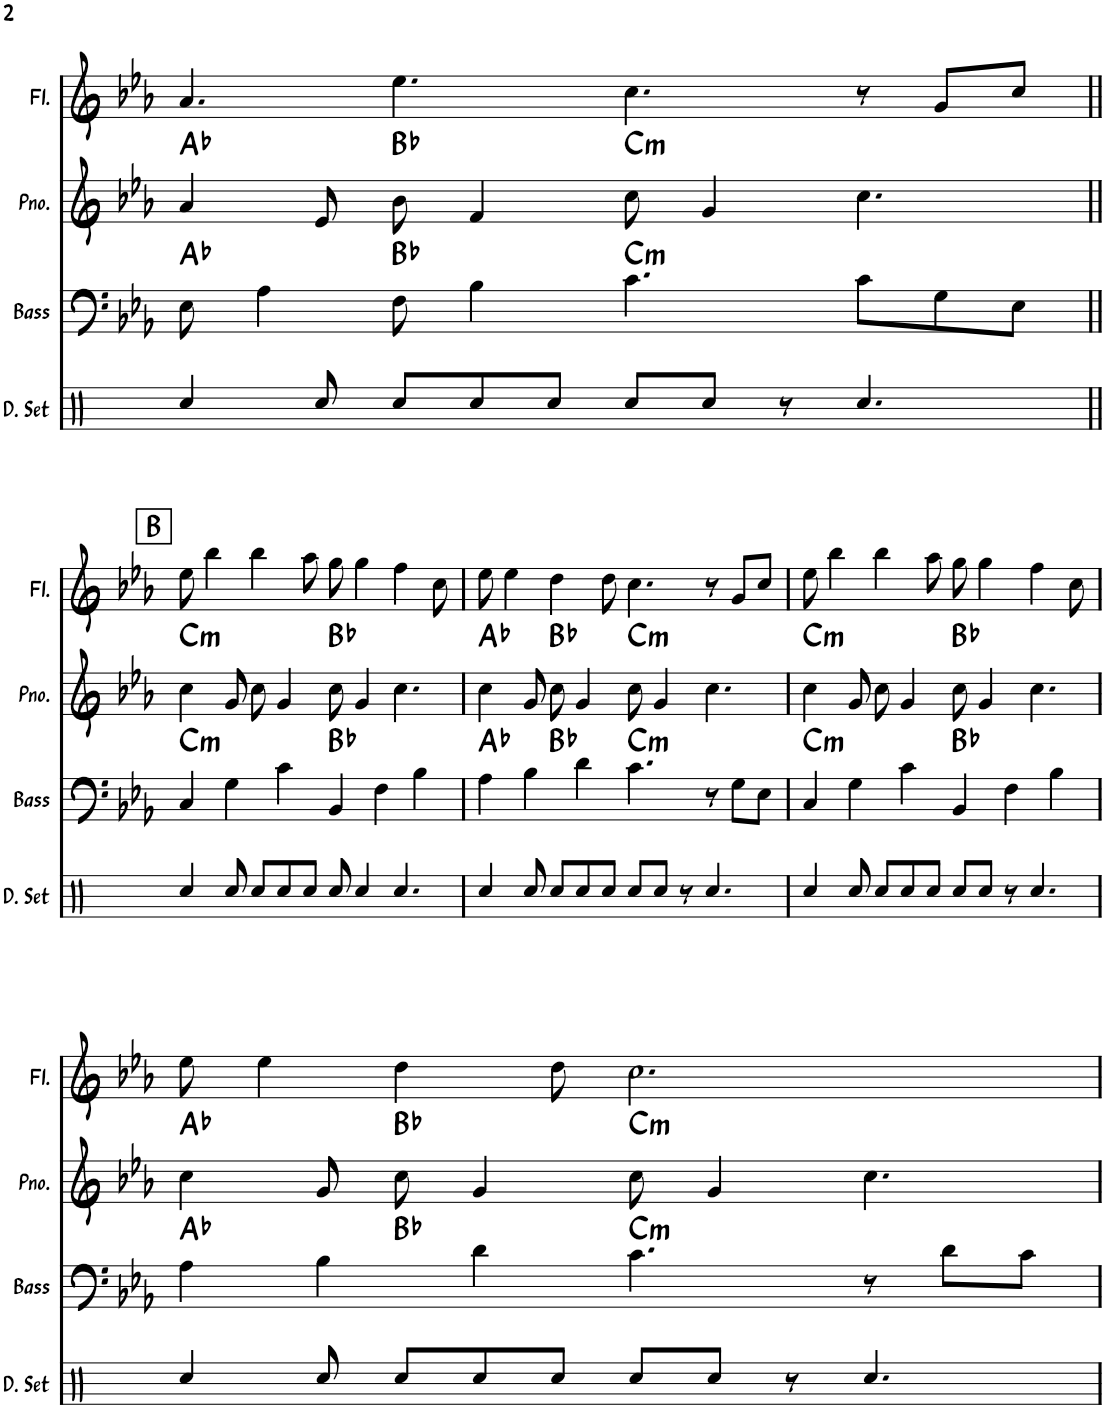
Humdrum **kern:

**kern	**kern	**harte	**kern	**harte	**kern
*part4	*part3	*part3	*part2	*part2	*part1
*staff4	*staff3	*	*staff2	*	*staff1
*I"Drumset	*I"Acoustic Bass	*	*I"Piano	*	*I"Flute
*I'D. Set	*I'Bass	*	*I'Pno.	*	*I'Fl.
!!LO:PB:g=z
*clefX	*clefF4	*	*clefG2	*	*clefG2
*	*Trd7c12	*	*	*	*
*k[]	*k[b-e-a-]	*	*k[b-e-a-]	*	*k[b-e-a-]
*M12/8	*M12/8	*	*M12/8	*	*M12/8
=8	=8	=8	=8	=8	=8
4Rcc/	8E-\	Ab:maj	4a-/	Ab:maj	4.a-/
.	4A-\	.	.	.	.
8Rcc/	.	.	8e-/	.	.
8Rcc/L	8F\	Bb:maj	8b-\	Bb:maj	4.ee-\
8Rcc/	4B-\	.	4f/	.	.
8Rcc/J	.	.	.	.	.
!	!	!LO:H:kt=m	!	!LO:H:kt=m	!
8Rcc/L	4.c\	C:min	8cc\	C:min	4.cc\
8Rcc/J	.	.	4g/	.	.
8r	.	.	.	.	.
4.Rcc/	8c\L	.	4.cc\	.	8r
.	8G\	.	.	.	8g/L
.	8E-\J	.	.	.	8cc/J
!!LO:LB:g=z
!!LO:REH:place=s1:a:B:rj:fs=14:t=B
=9||	=9||	=9||	=9||	=9||	=9||
!	!	!LO:H:kt=m	!	!LO:H:kt=m	!
4Rcc/	4C/	C:min	4cc\	C:min	8ee-\
.	.	.	.	.	4bb-\
8Rcc/	4G\	.	8g/	.	.
8Rcc/L	.	.	8cc\	.	4bb-\
8Rcc/	4c\	.	4g/	.	.
8Rcc/J	.	.	.	.	8aa-\
8Rcc/	4BB-/	Bb:maj	8cc\	Bb:maj	8gg\
4Rcc/	.	.	4g/	.	4gg\
.	4F\	.	.	.	.
4.Rcc/	.	.	4.cc\	.	4ff\
.	4B-\	.	.	.	.
.	.	.	.	.	8cc\
=10	=10	=10	=10	=10	=10
*	*^	*	*	*	*
4Rcc/	4A-\	4.ryy	Ab:maj	4cc\	Ab:maj	8ee-\
.	.	.	.	.	.	4ee-\
8Rcc/	4B-\	.	.	8g/	.	.
8Rcc/L	.	1ryy	Bb:maj	8cc\	Bb:maj	4dd\
8Rcc/	4d\	.	.	4g/	.	.
8Rcc/J	.	.	.	.	.	8dd\
!	!	!	!LO:H:kt=m	!	!LO:H:kt=m	!
8Rcc/L	4.c\	.	C:min	8cc\	C:min	4.cc\
8Rcc/J	.	.	.	4g/	.	.
8r	.	.	.	.	.	.
4.Rcc/	8r	.	.	4.cc\	.	8r
.	8G\L	.	.	.	.	8g/L
.	8E-\J	8ryy	.	.	.	8cc/J
=11	=11	=11	=11	=11	=11	=11
!	!	!	!LO:H:kt=m	!	!LO:H:kt=m	!
*	*v	*v	*	*	*	*
4Rcc/	4C/	C:min	4cc\	C:min	8ee-\
.	.	.	.	.	4bb-\
8Rcc/	4G\	.	8g/	.	.
8Rcc/L	.	.	8cc\	.	4bb-\
8Rcc/	4c\	.	4g/	.	.
8Rcc/J	.	.	.	.	8aa-\
8Rcc/L	4BB-/	Bb:maj	8cc\	Bb:maj	8gg\
8Rcc/J	.	.	4g/	.	4gg\
8r	4F\	.	.	.	.
4.Rcc/	.	.	4.cc\	.	4ff\
.	4B-\	.	.	.	.
.	.	.	.	.	8cc\
!!LO:LB:g=z
=12	=12	=12	=12	=12	=12
*	*^	*	*	*	*
4Rcc/	4A-\	4.ryy	Ab:maj	4cc\	Ab:maj	8ee-\
.	.	.	.	.	.	4ee-\
8Rcc/	4B-\	.	.	8g/	.	.
8Rcc/L	.	1ryy	Bb:maj	8cc\	Bb:maj	4dd\
8Rcc/	4d\	.	.	4g/	.	.
8Rcc/J	.	.	.	.	.	8dd\
!	!	!	!LO:H:kt=m	!	!LO:H:kt=m	!
8Rcc/L	4.c\	.	C:min	8cc\	C:min	2.cc\
8Rcc/J	.	.	.	4g/	.	.
8r	.	.	.	.	.	.
4.Rcc/	8r	.	.	4.cc\	.	.
.	8d\L	.	.	.	.	.
.	8c\J	8ryy	.	.	.	.
*	*v	*v	*	*	*	*
=	=	=	=	=	=
*-	*-	*-	*-	*-	*-
